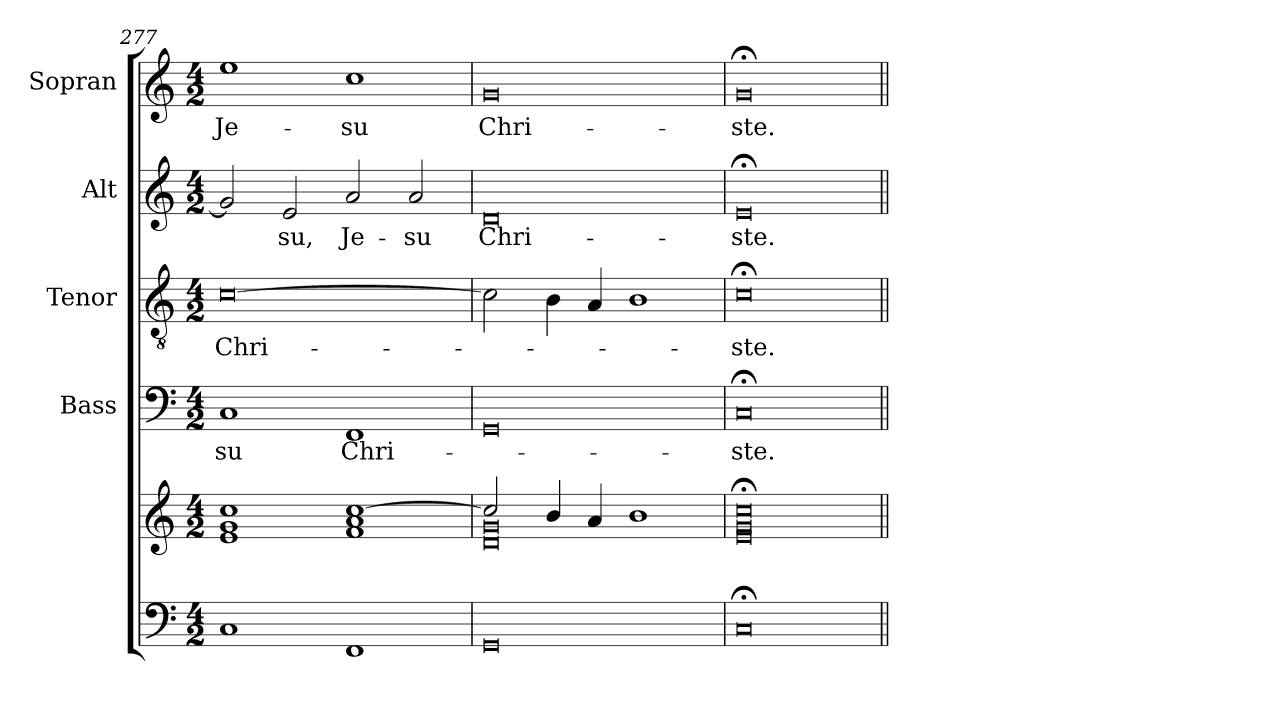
**kern	**kern	**kern	**text	**kern	**text	**kern	**text	**kern	**text
*part5	*part5	*part4	*part4	*part3	*part3	*part2	*part2	*part1	*part1
*staff6	*staff5	*staff4	*staff4	*staff3	*staff3	*staff2	*staff2	*staff1	*staff1
*	*	*I"Bass	*	*I"Tenor	*	*I"Alt	*	*I"Sopran	*
*	*	*I'B.	*	*I'T.	*	*I'A.	*	*I'S.	*
*clefF4	*clefG2	*clefF4	*	*clefGv2	*	*clefG2	*	*clefG2	*
*k[]	*k[]	*k[]	*	*k[]	*	*k[]	*	*k[]	*
*C:	*C:	*C:	*	*C:	*	*C:	*	*C:	*
*M4/2	*M4/2	*M4/2	*	*M4/2	*	*M4/2	*	*M4/2	*
=277	=277	=277	=277	=277	=277	=277	=277	=277	=277
!	!	!	!LO:LY:b	!	!LO:LY:b	!	!	!	!LO:LY:b
1C	1e 1g 1cc	1C	-su	[0c	Chri-	2g/]	.	1ee	Je-
!	!	!	!	!	!	!	!LO:LY:b	!	!
.	.	.	.	.	.	2e/	-su,	.	.
!	!	!	!LO:LY:b	!	!	!	!LO:LY:b	!	!LO:LY:b
1FF	1f 1a [>1cc	1FF	Chri-	.	.	2a/	Je-	1cc	-su
!	!	!	!	!	!	!	!LO:LY:b	!	!
.	.	.	.	.	.	2a/	-su	.	.
=278	=278	=278	=278	=278	=278	=278	=278	=278	=278
*	*^	*	*	*	*	*	*	*	*
!	!	!	!	!	!	!	!	!LO:LY:b	!	!LO:LY:b
0GG	2cc/]	0d 0g	0GG	.	2c\]	.	0d	Chri-	0g	Chri-
.	4b/	.	.	.	4B\	.	.	.	.	.
.	4a/	.	.	.	4A/	.	.	.	.	.
.	1b	.	.	.	1B	.	.	.	.	.
*	*v	*v	*	*	*	*	*	*	*	*
=279	=279	=279	=279	=279	=279	=279	=279	=279	=279
!	!	!	!LO:LY:b	!	!LO:LY:b	!	!LO:LY:b	!	!LO:LY:b
0C;<	0e;< 0g;< 0cc;<	0C;<	-ste.	0c;<	-ste.	0e;<	-ste.	0g;<	-ste.
=||	=||	=||	=||	=||	=||	=||	=||	=||	=||
*-	*-	*-	*-	*-	*-	*-	*-	*-	*-
